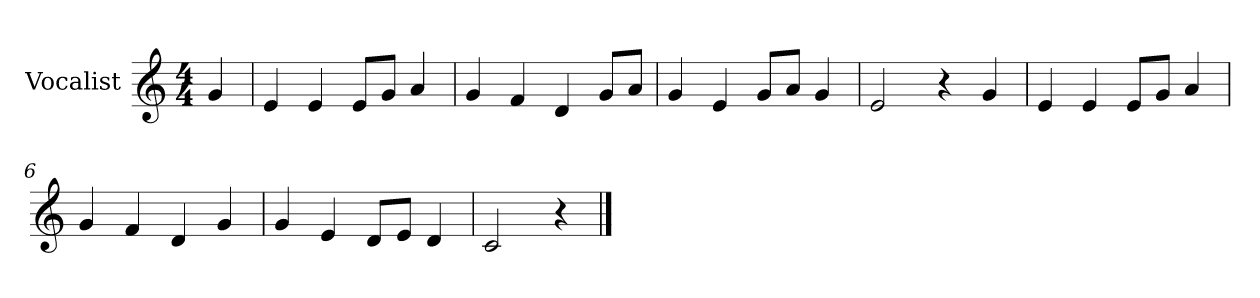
**kern
*part1
*staff1
*I"Vocalist
*k[]
*C:
*M4/4
=
4g
=1
4e
4e
8eL
8gJ
4a
=2
4g
4f
4d
8gL
8aJ
=3
4g
4e
8gL
8aJ
4g
=4
2e
4r
4g
=5
4e
4e
8eL
8gJ
4a
=6
4g
4f
4d
4g
=7
4g
4e
8dL
8eJ
4d
=8
2c
4r
==
*-
